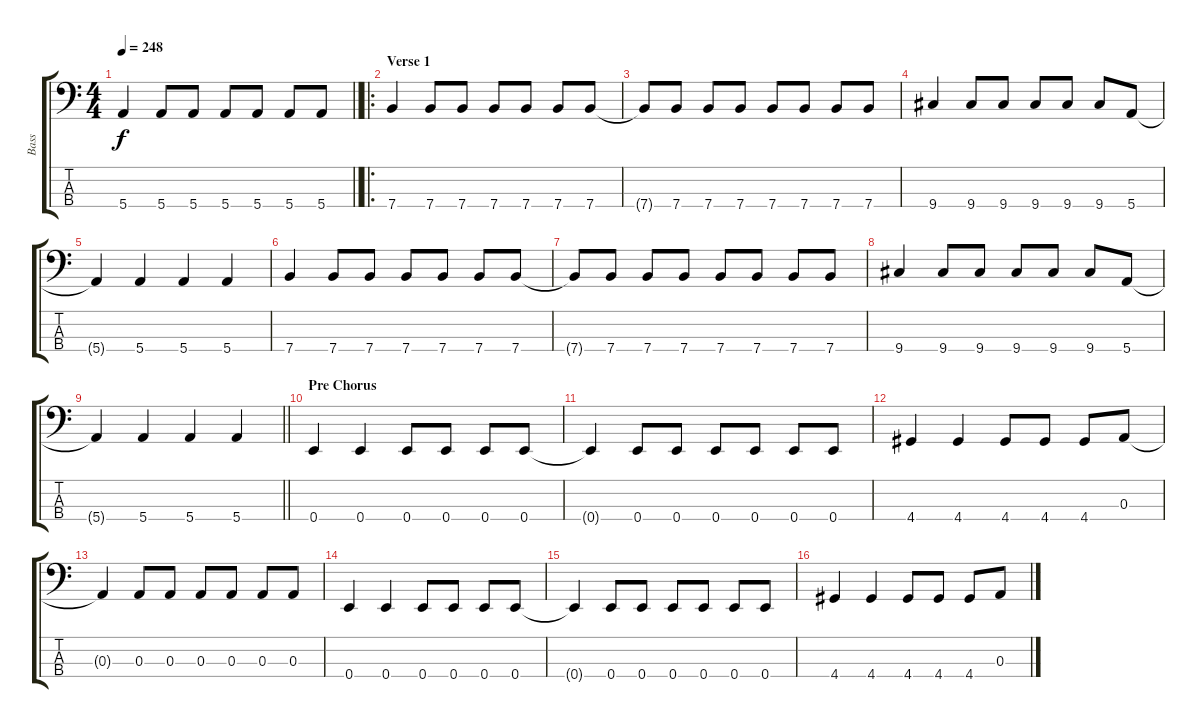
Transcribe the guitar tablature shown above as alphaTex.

\track ("Bass" "Bass") {instrument electricbasspick}
\staff {score tabs}
\tuning (G2 D2 A1 E1) {hide}
\ts (4 4)
\tempo 248
\clef f4
\barLineRight lightlight
\ks c
5.4.4{dy f} 5.4.8 5.4.8 5.4.8 5.4.8 5.4.8 5.4.8 |
\ro
\section ("" "Verse 1")
7.4.4 7.4.8 7.4.8 7.4.8 7.4.8 7.4.8 7.4.8 |
7.4{t}.8 7.4.8 7.4.8 7.4.8 7.4.8 7.4.8 7.4.8 7.4.8 |
9.4.4 9.4.8 9.4.8 9.4.8 9.4.8 9.4.8 5.4.8 |
5.4{t}.4 5.4.4 5.4.4 5.4.4 |
7.4.4 7.4.8 7.4.8 7.4.8 7.4.8 7.4.8 7.4.8 |
7.4{t}.8 7.4.8 7.4.8 7.4.8 7.4.8 7.4.8 7.4.8 7.4.8 |
9.4.4 9.4.8 9.4.8 9.4.8 9.4.8 9.4.8 5.4.8 |
\barLineRight lightlight
5.4{t}.4 5.4.4 5.4.4 5.4.4 |
\section ("" "Pre Chorus")
0.4.4 0.4.4 0.4.8 0.4.8 0.4.8 0.4.8 |
0.4{t}.4 0.4.8 0.4.8 0.4.8 0.4.8 0.4.8 0.4.8 |
4.4.4 4.4.4 4.4.8 4.4.8 4.4.8 0.3.8 |
0.3{t}.4 0.3.8 0.3.8 0.3.8 0.3.8 0.3.8 0.3.8 |
0.4.4 0.4.4 0.4.8 0.4.8 0.4.8 0.4.8 |
0.4{t}.4 0.4.8 0.4.8 0.4.8 0.4.8 0.4.8 0.4.8 |
4.4.4 4.4.4 4.4.8 4.4.8 4.4.8 0.3.8
